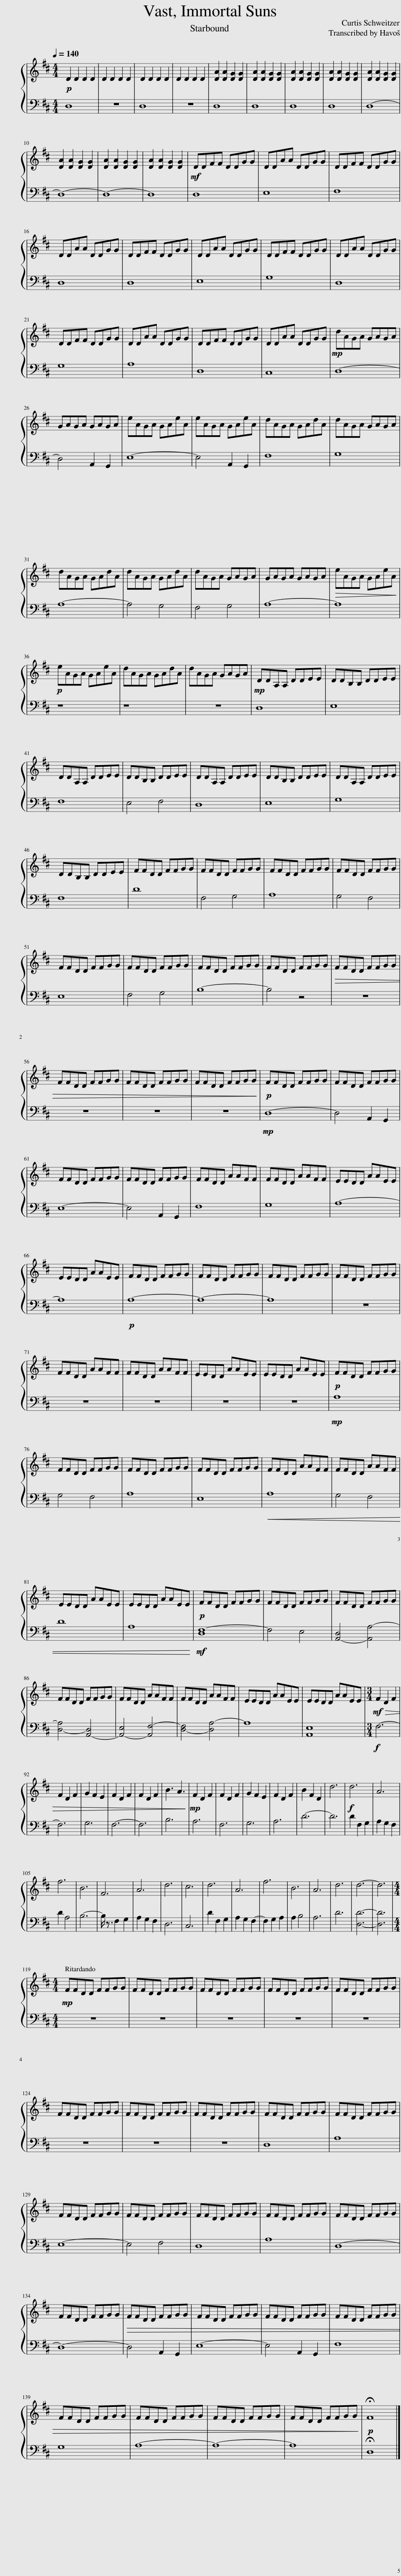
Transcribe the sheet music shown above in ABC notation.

X:1
%%score { 1 | 2 }
L:1/8
Q:1/4=140
M:4/4
I:linebreak $
K:D
V:1 treble
V:2 bass
V:1
!p! D2 D2 D2 D2 | D2 D2 D2 D2 | D2 D2 D2 D2 | D2 D2 D2 D2 | [DA]2 [DA]2 [DG]2 [DG]2 | %5
 [DA]2 [DA]2 [DG]2 [DG]2 | [DA]2 [DA]2 [DG]2 [DG]2 | [DA]2 [DA]2 [DG]2 [DG]2 | [DA]2 [DA]2 [DG]2 [DG]2 |$ [DA]2 [DA]2 [DG]2 [DG]2 | %10
 [DA]2 [DA]2 [DG]2 [DG]2 | [DA]2 [DA]2 [DG]2 [DG]2 |!mf! DDFF DDGG | DDAA DDGG | DDFF DDGG |$ %15
 DDAA DDGG | DDFF DDGG | DDAA DDGG | DDFF DDGG | DDAA DDGG |$ %20
 DDFF DDGG | DDAA DDGG | DDFF DDGG | DDAA DDGG |!mp! dAGA GAGA |$ %25
 GAGA GAGA | eAGA GAeA | eAGA GAeA | dAGA GAdA | dAGA GAGA |$ %30
 dAGA GAdA | dAGA GAdA | dAGA GAGA | GAGA GAGA |!>(! eAGA GAeA!>)! |$ %35
!p! eAGA GAeA | dAGA GAdA | dAGA GAGA |!mp! DDA,A, DDEE | DDB,B, DDEE |$ %40
 DDA,A, DDEE | DDB,B, DDEE | DDA,A, DDEE | DDB,B, DDEE | DDA,A, DDEE |$ %45
 DDB,B, DDEE | FFDD FFGG | FFDD FFGG | FFDD FFGG | FFDD FFGG |$ %50
 FFDD FFGG | FFDD FFGG | FFDD FFGG | FFDD FFGG |!>(! FFDD FFGG |$ %55
 FFDD FFGG | FFDD FFGG | FFDD FFGG!>)! |!p! FFDD FFGG | FFDD FFGG |$ %60
 FFDD FFGG | FFDD FFGG | FFDD AAFF | FFDD AAFF | EEDD AAEE |$ %65
 EEDD AAEE | FFDD FFGG | FFDD FFGG | FFDD FFGG | FFDD FFGG |$ %70
 FFDD AAFF | FFDD AAFF | EEDD AAEE | EEDD AAEE |!p! FFDD FFGG |$ %75
 FFDD FFGG | FFDD FFGG | FFDD FFGG | FFDD AAFF | FFDD AAFF |$ %80
 EEDD AAEE | EEDD AAEE |!p! FFDD FFGG | FFDD FFGG | FFDD FFGG |$ %85
 FFDD FFGG | FFDD AAFF | FFDD AAFF | EEDD AAEE | EEDD AAEE | %90
[M:3/4]!mf!!>(! F2 D2 F2 |$ F2 D2 F2 | G2 F2 E2 | F2 D2 F2 | F2 D2 F2 | %95
 B3 A3!>)! |!mp! F2 D2 F2 | F2 D2 F2 | G2 F2 E2 | F2 D2 F2 | %100
 B2 F2 D2 | d6 |!f! d6 | A6 |$ f6 | %105
 B6 | F6 | A6 | d6 | c6 | %110
 d6 | A6 | f6 | B6 | A6 | %115
 d6 | d6- | d6 |$[M:4/4][Q:1/4=140]!mp! FFDD FFGG |[Q:1/4=139] FFDD FFGG | %120
[Q:1/4=138] FFDD FFGG |[Q:1/4=137] FFDD FFGG |[Q:1/4=136] FFDD FFGG |$[Q:1/4=135] FFDD FFGG |[Q:1/4=134] FFDD FFGG | %125
[Q:1/4=133] FFDD FFGG |[Q:1/4=132] FFDD FFGG |[Q:1/4=131] FFDD FFGG |$[Q:1/4=130] FFDD FFGG |[Q:1/4=129] FFDD FFGG | %130
[Q:1/4=128] FFDD FFGG |[Q:1/4=127] FFDD FFGG |[Q:1/4=126] FFDD FFGG |$[Q:1/4=125] FFDD FFGG |[Q:1/4=124]!>(! FFDD FFGG | %135
[Q:1/4=123] FFDD FFGG |[Q:1/4=122] FFDD FFGG |[Q:1/4=121] FFDD FFGG |$[Q:1/4=120] FFDD FFGG |[Q:1/4=119] FFDD FFGG | %140
[Q:1/4=118] FFDD FFGG |[Q:1/4=117] FFDD FFGG!>)! |[Q:1/4=116]!p! !fermata!F8 |] %143
V:2
 D,8 | z8 | D,8 | z8 | D,8 | %5
 D,8 | D,8 | D,8 | D,8- |$ D,8- | %10
 D,8- | D,8 | D,8 | E,8 | F,8 |$ %15
 D,8 | D,8 | E,8 | G,8 | D,8 |$ %20
 G,8 | A,8 | D,8 | C,8 | D,8- |$ %25
 D,4 A,,2 G,,2 | E,8- | E,4 A,,2 G,,2 | F,8 | G,8 |$ %30
 A,8- | A,4 G,4 | F,4 G,4 | A,8- | A,8 |$ %35
 z8 | z8 | z8 | D,8 | E,8 |$ %40
 F,8 | E,4 F,4 | D,8 | E,8 | G,8 |$ %45
 F,8 | D8 | F,4 G,4 | A,8 | G,4 F,4 |$ %50
 E,8 | F,4 G,4 | B,8- | B,4 z4 | z8 |$ %55
 z8 | z8 | z8 |!mp! D,8- | D,4 A,,2 G,,2 |$ %60
 E,8- | E,4 A,,2 G,,2 | F,8 | G,8 | A,8- |$ %65
 A,8 |!p! A,8- | A,8- | A,8 | z8 |$ %70
 z8 | z8 | z8 | z8 |!mp! A,8 |$ %75
 G,4 F,4 | A,8 | E,8 |!<(! A,8 | G,4 F,4 |$ %80
 D8 | A,8!<)! |!mf! [D,F,-]8 | F,4 E,4 | [A,,-D,]4 [A,,A,-]4 |$ %85
 [D,-A,]4 [A,,-D,]4 | [A,,-E,]4 [A,,F,-]4 | [D,-F,]4 [D,A,-]4 | A,8 | [A,,E,]8 | %90
[M:3/4]!f! F,6- |$ F,6 | G,6 | F,6- | F,6 | %95
 B,6 | A,6 | F,6 | G,6 | A,6 | %100
 D6- | D6 | D2 F,2 G,2 | A,2 G,2 F,2 |$ D2 A,4 | %105
 B,6- | B,/ z3/2 F,2 G,2 | A,2 G,2 F,2 | D,6 | C,6 | %110
 D2 F,2 G,2 | A,2 G,2 F,2- | F,2 G,2 A,2 | A,2 B,4 | A,6 | %115
 D6 | [D,D]6- | [D,D]6 |$[M:4/4] z8 | z8 | %120
 z8 | z8 | z8 |$ z8 | z8 | %125
 z8 | D,8 | A,8 |$ E,8- | E,4 F,4 | %130
 D,8 | A,8 | D,8- |$ D,8- | D,4 A,,2 G,,2 | %135
 E,8- | E,4 A,,2 G,,2 | F,8 |$ G,8 | A,8- | %140
 A,8- | A,8 | !fermata!D,8 |] %143
